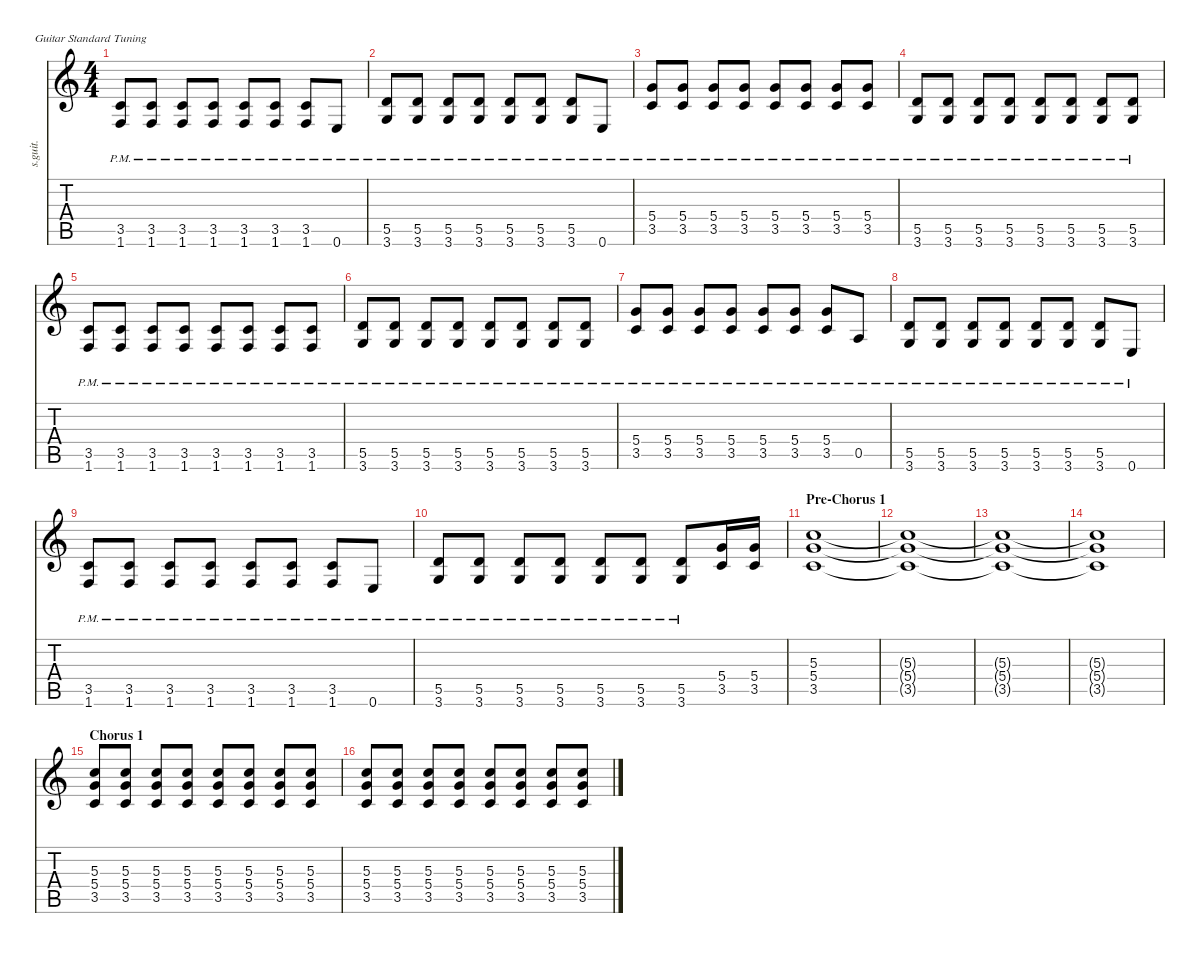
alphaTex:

\defaultSystemsLayout 4
\hideDynamics
\bracketExtendMode nobrackets
\track ("Tom" "s.guit.") {instrument overdrivenguitar}
\staff {score tabs}
\tuning (E4 B3 G3 D3 A2 E2)
\ts (4 4)
\tempo (149 hide)
\clef g2
\ks c
(3.5{pm} 1.6{pm}).8{lyrics (0 "") lyrics (1 "") lyrics (2 "") lyrics (3 "") lyrics (4 "") dy f} (3.5{pm} 1.6{pm}).8{lyrics (0 "") lyrics (1 "") lyrics (2 "") lyrics (3 "") lyrics (4 "")} (3.5{pm} 1.6{pm}).8{lyrics (0 "") lyrics (1 "") lyrics (2 "") lyrics (3 "") lyrics (4 "")} (3.5{pm} 1.6{pm}).8{lyrics (0 "") lyrics (1 "") lyrics (2 "") lyrics (3 "") lyrics (4 "")} (3.5{pm} 1.6{pm}).8{lyrics (0 "") lyrics (1 "") lyrics (2 "") lyrics (3 "") lyrics (4 "")} (3.5{pm} 1.6{pm}).8{lyrics (0 "") lyrics (1 "") lyrics (2 "") lyrics (3 "") lyrics (4 "")} (3.5{pm} 1.6{pm}).8{lyrics (0 "") lyrics (1 "") lyrics (2 "") lyrics (3 "") lyrics (4 "")} 0.6{pm}.8{lyrics (0 "") lyrics (1 "") lyrics (2 "") lyrics (3 "") lyrics (4 "")} |
(5.5{pm} 3.6{pm}).8{lyrics (0 "") lyrics (1 "") lyrics (2 "") lyrics (3 "") lyrics (4 "")} (5.5{pm} 3.6{pm}).8{lyrics (0 "") lyrics (1 "") lyrics (2 "") lyrics (3 "") lyrics (4 "")} (5.5{pm} 3.6{pm}).8{lyrics (0 "") lyrics (1 "") lyrics (2 "") lyrics (3 "") lyrics (4 "")} (5.5{pm} 3.6{pm}).8{lyrics (0 "") lyrics (1 "") lyrics (2 "") lyrics (3 "") lyrics (4 "")} (5.5{pm} 3.6{pm}).8{lyrics (0 "") lyrics (1 "") lyrics (2 "") lyrics (3 "") lyrics (4 "")} (5.5{pm} 3.6{pm}).8{lyrics (0 "") lyrics (1 "") lyrics (2 "") lyrics (3 "") lyrics (4 "")} (5.5{pm} 3.6{pm}).8{lyrics (0 "") lyrics (1 "") lyrics (2 "") lyrics (3 "") lyrics (4 "")} 0.6{pm}.8{lyrics (0 "") lyrics (1 "") lyrics (2 "") lyrics (3 "") lyrics (4 "")} |
(5.4{pm} 3.5{pm}).8{lyrics (0 "") lyrics (1 "") lyrics (2 "") lyrics (3 "") lyrics (4 "")} (5.4{pm} 3.5{pm}).8{lyrics (0 "") lyrics (1 "") lyrics (2 "") lyrics (3 "") lyrics (4 "")} (5.4{pm} 3.5{pm}).8{lyrics (0 "") lyrics (1 "") lyrics (2 "") lyrics (3 "") lyrics (4 "")} (5.4{pm} 3.5{pm}).8{lyrics (0 "") lyrics (1 "") lyrics (2 "") lyrics (3 "") lyrics (4 "")} (5.4{pm} 3.5{pm}).8{lyrics (0 "") lyrics (1 "") lyrics (2 "") lyrics (3 "") lyrics (4 "")} (5.4{pm} 3.5{pm}).8{lyrics (0 "") lyrics (1 "") lyrics (2 "") lyrics (3 "") lyrics (4 "")} (5.4{pm} 3.5{pm}).8{lyrics (0 "") lyrics (1 "") lyrics (2 "") lyrics (3 "") lyrics (4 "")} (5.4{pm} 3.5{pm}).8{lyrics (0 "") lyrics (1 "") lyrics (2 "") lyrics (3 "") lyrics (4 "")} |
(5.5{pm} 3.6{pm}).8{lyrics (0 "") lyrics (1 "") lyrics (2 "") lyrics (3 "") lyrics (4 "")} (5.5{pm} 3.6{pm}).8{lyrics (0 "") lyrics (1 "") lyrics (2 "") lyrics (3 "") lyrics (4 "")} (5.5{pm} 3.6{pm}).8{lyrics (0 "") lyrics (1 "") lyrics (2 "") lyrics (3 "") lyrics (4 "")} (5.5{pm} 3.6{pm}).8{lyrics (0 "") lyrics (1 "") lyrics (2 "") lyrics (3 "") lyrics (4 "")} (5.5{pm} 3.6{pm}).8{lyrics (0 "") lyrics (1 "") lyrics (2 "") lyrics (3 "") lyrics (4 "")} (5.5{pm} 3.6{pm}).8{lyrics (0 "") lyrics (1 "") lyrics (2 "") lyrics (3 "") lyrics (4 "")} (5.5{pm} 3.6{pm}).8{lyrics (0 "") lyrics (1 "") lyrics (2 "") lyrics (3 "") lyrics (4 "")} (5.5{pm} 3.6{pm}).8{lyrics (0 "") lyrics (1 "") lyrics (2 "") lyrics (3 "") lyrics (4 "")} |
(3.5{pm} 1.6{pm}).8{lyrics (0 "") lyrics (1 "") lyrics (2 "") lyrics (3 "") lyrics (4 "")} (3.5{pm} 1.6{pm}).8{lyrics (0 "") lyrics (1 "") lyrics (2 "") lyrics (3 "") lyrics (4 "")} (3.5{pm} 1.6{pm}).8{lyrics (0 "") lyrics (1 "") lyrics (2 "") lyrics (3 "") lyrics (4 "")} (3.5{pm} 1.6{pm}).8{lyrics (0 "") lyrics (1 "") lyrics (2 "") lyrics (3 "") lyrics (4 "")} (3.5{pm} 1.6{pm}).8{lyrics (0 "") lyrics (1 "") lyrics (2 "") lyrics (3 "") lyrics (4 "")} (3.5{pm} 1.6{pm}).8{lyrics (0 "") lyrics (1 "") lyrics (2 "") lyrics (3 "") lyrics (4 "")} (3.5{pm} 1.6{pm}).8{lyrics (0 "") lyrics (1 "") lyrics (2 "") lyrics (3 "") lyrics (4 "")} (3.5{pm} 1.6{pm}).8{lyrics (0 "") lyrics (1 "") lyrics (2 "") lyrics (3 "") lyrics (4 "")} |
(5.5{pm} 3.6{pm}).8{lyrics (0 "") lyrics (1 "") lyrics (2 "") lyrics (3 "") lyrics (4 "")} (5.5{pm} 3.6{pm}).8{lyrics (0 "") lyrics (1 "") lyrics (2 "") lyrics (3 "") lyrics (4 "")} (5.5{pm} 3.6{pm}).8{lyrics (0 "") lyrics (1 "") lyrics (2 "") lyrics (3 "") lyrics (4 "")} (5.5{pm} 3.6{pm}).8{lyrics (0 "") lyrics (1 "") lyrics (2 "") lyrics (3 "") lyrics (4 "")} (5.5{pm} 3.6{pm}).8{lyrics (0 "") lyrics (1 "") lyrics (2 "") lyrics (3 "") lyrics (4 "")} (5.5{pm} 3.6{pm}).8{lyrics (0 "") lyrics (1 "") lyrics (2 "") lyrics (3 "") lyrics (4 "")} (5.5{pm} 3.6{pm}).8{lyrics (0 "") lyrics (1 "") lyrics (2 "") lyrics (3 "") lyrics (4 "")} (5.5{pm} 3.6{pm}).8{lyrics (0 "") lyrics (1 "") lyrics (2 "") lyrics (3 "") lyrics (4 "")} |
(5.4{pm} 3.5{pm}).8{lyrics (0 "") lyrics (1 "") lyrics (2 "") lyrics (3 "") lyrics (4 "")} (5.4{pm} 3.5{pm}).8{lyrics (0 "") lyrics (1 "") lyrics (2 "") lyrics (3 "") lyrics (4 "")} (5.4{pm} 3.5{pm}).8{lyrics (0 "") lyrics (1 "") lyrics (2 "") lyrics (3 "") lyrics (4 "")} (5.4{pm} 3.5{pm}).8{lyrics (0 "") lyrics (1 "") lyrics (2 "") lyrics (3 "") lyrics (4 "")} (5.4{pm} 3.5{pm}).8{lyrics (0 "") lyrics (1 "") lyrics (2 "") lyrics (3 "") lyrics (4 "")} (5.4{pm} 3.5{pm}).8{lyrics (0 "") lyrics (1 "") lyrics (2 "") lyrics (3 "") lyrics (4 "")} (5.4{pm} 3.5{pm}).8{lyrics (0 "") lyrics (1 "") lyrics (2 "") lyrics (3 "") lyrics (4 "")} 0.5{pm}.8{lyrics (0 "") lyrics (1 "") lyrics (2 "") lyrics (3 "") lyrics (4 "")} |
(5.5{pm} 3.6{pm}).8{lyrics (0 "") lyrics (1 "") lyrics (2 "") lyrics (3 "") lyrics (4 "")} (5.5{pm} 3.6{pm}).8{lyrics (0 "") lyrics (1 "") lyrics (2 "") lyrics (3 "") lyrics (4 "")} (5.5{pm} 3.6{pm}).8{lyrics (0 "") lyrics (1 "") lyrics (2 "") lyrics (3 "") lyrics (4 "")} (5.5{pm} 3.6{pm}).8{lyrics (0 "") lyrics (1 "") lyrics (2 "") lyrics (3 "") lyrics (4 "")} (5.5{pm} 3.6{pm}).8{lyrics (0 "") lyrics (1 "") lyrics (2 "") lyrics (3 "") lyrics (4 "")} (5.5{pm} 3.6{pm}).8{lyrics (0 "") lyrics (1 "") lyrics (2 "") lyrics (3 "") lyrics (4 "")} (5.5{pm} 3.6{pm}).8{lyrics (0 "") lyrics (1 "") lyrics (2 "") lyrics (3 "") lyrics (4 "")} 0.6{pm}.8{lyrics (0 "") lyrics (1 "") lyrics (2 "") lyrics (3 "") lyrics (4 "")} |
(3.5{pm} 1.6{pm}).8{lyrics (0 "") lyrics (1 "") lyrics (2 "") lyrics (3 "") lyrics (4 "")} (3.5{pm} 1.6{pm}).8{lyrics (0 "") lyrics (1 "") lyrics (2 "") lyrics (3 "") lyrics (4 "")} (3.5{pm} 1.6{pm}).8{lyrics (0 "") lyrics (1 "") lyrics (2 "") lyrics (3 "") lyrics (4 "")} (3.5{pm} 1.6{pm}).8{lyrics (0 "") lyrics (1 "") lyrics (2 "") lyrics (3 "") lyrics (4 "")} (3.5{pm} 1.6{pm}).8{lyrics (0 "") lyrics (1 "") lyrics (2 "") lyrics (3 "") lyrics (4 "")} (3.5{pm} 1.6{pm}).8{lyrics (0 "") lyrics (1 "") lyrics (2 "") lyrics (3 "") lyrics (4 "")} (3.5{pm} 1.6{pm}).8{lyrics (0 "") lyrics (1 "") lyrics (2 "") lyrics (3 "") lyrics (4 "")} 0.6{pm}.8{lyrics (0 "") lyrics (1 "") lyrics (2 "") lyrics (3 "") lyrics (4 "")} |
(5.5{pm} 3.6{pm}).8{lyrics (0 "") lyrics (1 "") lyrics (2 "") lyrics (3 "") lyrics (4 "")} (5.5{pm} 3.6{pm}).8{lyrics (0 "") lyrics (1 "") lyrics (2 "") lyrics (3 "") lyrics (4 "")} (5.5{pm} 3.6{pm}).8{lyrics (0 "") lyrics (1 "") lyrics (2 "") lyrics (3 "") lyrics (4 "")} (5.5{pm} 3.6{pm}).8{lyrics (0 "") lyrics (1 "") lyrics (2 "") lyrics (3 "") lyrics (4 "")} (5.5{pm} 3.6{pm}).8{lyrics (0 "") lyrics (1 "") lyrics (2 "") lyrics (3 "") lyrics (4 "")} (5.5{pm} 3.6{pm}).8{lyrics (0 "") lyrics (1 "") lyrics (2 "") lyrics (3 "") lyrics (4 "")} (5.5{pm} 3.6{pm}).8{lyrics (0 "") lyrics (1 "") lyrics (2 "") lyrics (3 "") lyrics (4 "")} (5.4 3.5).16{lyrics (0 "") lyrics (1 "") lyrics (2 "") lyrics (3 "") lyrics (4 "")} (5.4 3.5).16{lyrics (0 "") lyrics (1 "") lyrics (2 "") lyrics (3 "") lyrics (4 "")} |
\section ("" "Pre-Chorus 1")
(5.3 5.4 3.5).1{lyrics (0 "") lyrics (1 "") lyrics (2 "") lyrics (3 "") lyrics (4 "")} |
(5.3{t} 5.4{t} 3.5{t}).1{lyrics (0 "") lyrics (1 "") lyrics (2 "") lyrics (3 "") lyrics (4 "")} |
(5.3{t} 5.4{t} 3.5{t}).1{lyrics (0 "") lyrics (1 "") lyrics (2 "") lyrics (3 "") lyrics (4 "")} |
(5.3{t} 5.4{t} 3.5{t}).1{lyrics (0 "") lyrics (1 "") lyrics (2 "") lyrics (3 "") lyrics (4 "")} |
\section ("" "Chorus 1")
(5.3 5.4 3.5).8{lyrics (0 "") lyrics (1 "") lyrics (2 "") lyrics (3 "") lyrics (4 "")} (5.3 5.4 3.5).8{lyrics (0 "") lyrics (1 "") lyrics (2 "") lyrics (3 "") lyrics (4 "")} (5.3 5.4 3.5).8{lyrics (0 "") lyrics (1 "") lyrics (2 "") lyrics (3 "") lyrics (4 "")} (5.3 5.4 3.5).8{lyrics (0 "") lyrics (1 "") lyrics (2 "") lyrics (3 "") lyrics (4 "")} (5.3 5.4 3.5).8{lyrics (0 "") lyrics (1 "") lyrics (2 "") lyrics (3 "") lyrics (4 "")} (5.3 5.4 3.5).8{lyrics (0 "") lyrics (1 "") lyrics (2 "") lyrics (3 "") lyrics (4 "")} (5.3 5.4 3.5).8{lyrics (0 "") lyrics (1 "") lyrics (2 "") lyrics (3 "") lyrics (4 "")} (5.3 5.4 3.5).8{lyrics (0 "") lyrics (1 "") lyrics (2 "") lyrics (3 "") lyrics (4 "")} |
(5.3 5.4 3.5).8{lyrics (0 "") lyrics (1 "") lyrics (2 "") lyrics (3 "") lyrics (4 "")} (5.3 5.4 3.5).8{lyrics (0 "") lyrics (1 "") lyrics (2 "") lyrics (3 "") lyrics (4 "")} (5.3 5.4 3.5).8{lyrics (0 "") lyrics (1 "") lyrics (2 "") lyrics (3 "") lyrics (4 "")} (5.3 5.4 3.5).8{lyrics (0 "") lyrics (1 "") lyrics (2 "") lyrics (3 "") lyrics (4 "")} (5.3 5.4 3.5).8{lyrics (0 "") lyrics (1 "") lyrics (2 "") lyrics (3 "") lyrics (4 "")} (5.3 5.4 3.5).8{lyrics (0 "") lyrics (1 "") lyrics (2 "") lyrics (3 "") lyrics (4 "")} (5.3 5.4 3.5).8{lyrics (0 "") lyrics (1 "") lyrics (2 "") lyrics (3 "") lyrics (4 "")} (5.3 5.4 3.5).8{lyrics (0 "") lyrics (1 "") lyrics (2 "") lyrics (3 "") lyrics (4 "")}
